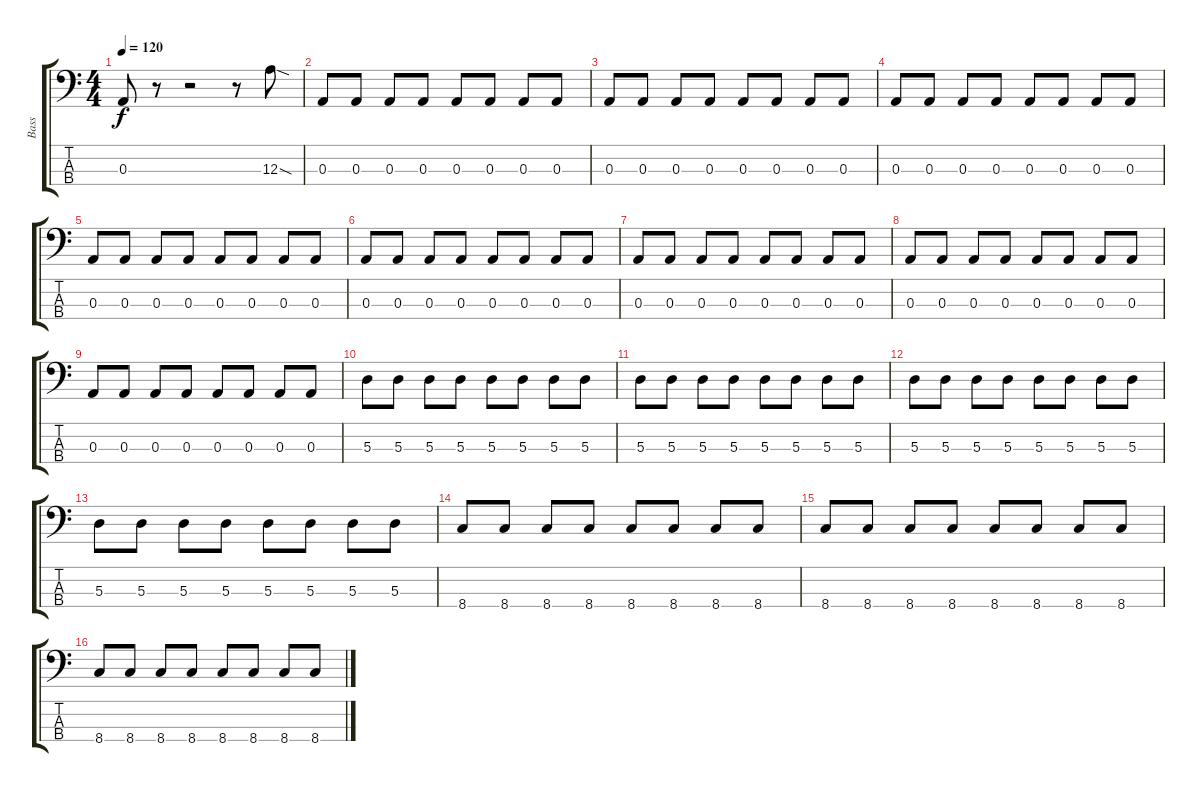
\track ("Bass" "Bass") {instrument electricbassfinger}
\staff {score tabs}
\tuning (G2 D2 A1 E1) {hide}
\ts (4 4)
\tempo 120
\clef f4
\ks c
0.3.8{dy f} r.8 r.2 r.8 12.3{sod}.8 |
0.3.8 0.3.8 0.3.8 0.3.8 0.3.8 0.3.8 0.3.8 0.3.8 |
0.3.8 0.3.8 0.3.8 0.3.8 0.3.8 0.3.8 0.3.8 0.3.8 |
0.3.8 0.3.8 0.3.8 0.3.8 0.3.8 0.3.8 0.3.8 0.3.8 |
0.3.8 0.3.8 0.3.8 0.3.8 0.3.8 0.3.8 0.3.8 0.3.8 |
0.3.8 0.3.8 0.3.8 0.3.8 0.3.8 0.3.8 0.3.8 0.3.8 |
0.3.8 0.3.8 0.3.8 0.3.8 0.3.8 0.3.8 0.3.8 0.3.8 |
0.3.8 0.3.8 0.3.8 0.3.8 0.3.8 0.3.8 0.3.8 0.3.8 |
0.3.8 0.3.8 0.3.8 0.3.8 0.3.8 0.3.8 0.3.8 0.3.8 |
5.3.8 5.3.8 5.3.8 5.3.8 5.3.8 5.3.8 5.3.8 5.3.8 |
5.3.8 5.3.8 5.3.8 5.3.8 5.3.8 5.3.8 5.3.8 5.3.8 |
5.3.8 5.3.8 5.3.8 5.3.8 5.3.8 5.3.8 5.3.8 5.3.8 |
5.3.8 5.3.8 5.3.8 5.3.8 5.3.8 5.3.8 5.3.8 5.3.8 |
8.4.8 8.4.8 8.4.8 8.4.8 8.4.8 8.4.8 8.4.8 8.4.8 |
8.4.8 8.4.8 8.4.8 8.4.8 8.4.8 8.4.8 8.4.8 8.4.8 |
8.4.8 8.4.8 8.4.8 8.4.8 8.4.8 8.4.8 8.4.8 8.4.8
